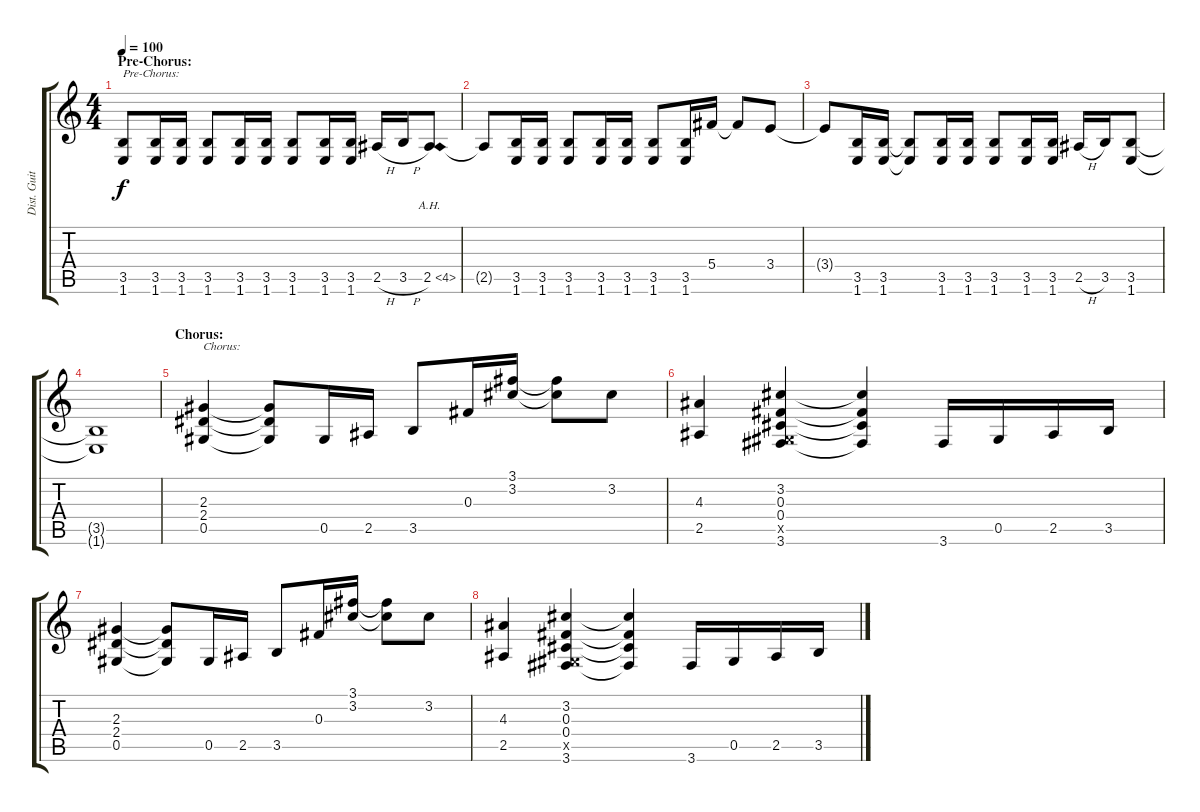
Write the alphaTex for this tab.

\track ("Dist. Guitar 1" "Dist. Guit") {instrument distortionguitar}
\staff {score tabs}
\tuning (Eb4 Bb3 Gb3 Db3 Ab2 Eb2) {hide}
\ts (4 4)
\section ("" "Pre-Chorus:")
\tempo 100
\clef g2
\ks c
(3.5 1.6).8{txt "Pre-Chorus:" dy f volume 10} (3.5 1.6).16 (3.5 1.6).16 (3.5 1.6).8 (3.5 1.6).16 (3.5 1.6).16 (3.5 1.6).8 (3.5 1.6).16 (3.5 1.6).16 2.5{h}.16 3.5{h}.16 2.5{ah 2}.8 |
2.5{t}.8 (3.5 1.6).16 (3.5 1.6).16 (3.5 1.6).8 (3.5 1.6).16 (3.5 1.6).16 (3.5 1.6).8 (3.5 1.6).16 5.4.16 5.4{t}.8 3.4.8 |
3.4{t}.8 (3.5 1.6).16 (3.5 1.6).16 (3.5{t} 1.6{t}).8 (3.5 1.6).16 (3.5 1.6).16 (3.5 1.6).8 (3.5 1.6).16 (3.5 1.6).16 2.5{h}.16 3.5.16 (3.5 1.6).8 |
(3.5{t} 1.6{t}).1 |
\section ("" "Chorus:")
(2.3 2.4 0.5).4{txt "Chorus:"} (2.3{t} 2.4{t} 0.5{t}).8 0.5.16 2.5.16 3.5.8 0.3.16 (3.1 3.2).16 (3.1{t} 3.2{t}).8 3.2.8 |
(4.3 2.5).4 (3.2 0.3 0.4 0.5{x} 3.6).4 (3.2{t} 0.3{t} 0.4{t} 3.6{t}).4 3.6.16 0.5.16 2.5.16 3.5.16 |
(2.3 2.4 0.5).4 (2.3{t} 2.4{t} 0.5{t}).8 0.5.16 2.5.16 3.5.8 0.3.16 (3.1 3.2).16 (3.1{t} 3.2{t}).8 3.2.8 |
(4.3 2.5).4 (3.2 0.3 0.4 0.5{x} 3.6).4 (3.2{t} 0.3{t} 0.4{t} 3.6{t}).4 3.6.16 0.5.16 2.5.16 3.5.16
